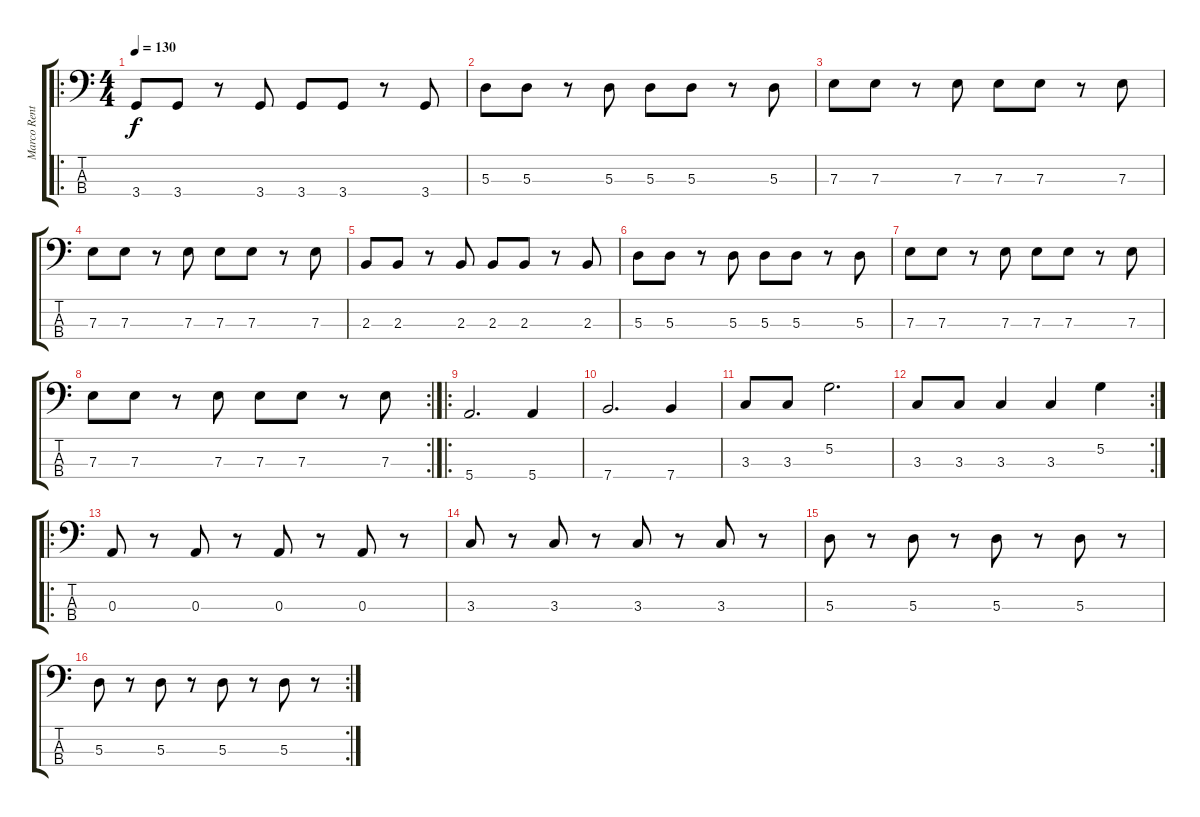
\track ("Marco Renteria" "Marco Rent") {instrument electricbassfinger}
\staff {score tabs}
\tuning (G2 D2 A1 E1) {hide}
\ro
\ts (4 4)
\tempo 130
\clef f4
\ks c
3.4.8{dy f} 3.4.8 r.8 3.4.8 3.4.8 3.4.8 r.8 3.4.8 |
5.3.8 5.3.8 r.8 5.3.8 5.3.8 5.3.8 r.8 5.3.8 |
7.3.8 7.3.8 r.8 7.3.8 7.3.8 7.3.8 r.8 7.3.8 |
7.3.8 7.3.8 r.8 7.3.8 7.3.8 7.3.8 r.8 7.3.8 |
2.3.8 2.3.8 r.8 2.3.8 2.3.8 2.3.8 r.8 2.3.8 |
5.3.8 5.3.8 r.8 5.3.8 5.3.8 5.3.8 r.8 5.3.8 |
7.3.8 7.3.8 r.8 7.3.8 7.3.8 7.3.8 r.8 7.3.8 |
\rc 2
7.3.8 7.3.8 r.8 7.3.8 7.3.8 7.3.8 r.8 7.3.8 |
\ro
5.4.2{d} 5.4.4 |
7.4.2{d} 7.4.4 |
3.3.8 3.3.8 5.2.2{d} |
\rc 2
3.3.8 3.3.8 3.3.4 3.3.4 5.2.4 |
\ro
0.3.8 r.8 0.3.8 r.8 0.3.8 r.8 0.3.8 r.8 |
3.3.8 r.8 3.3.8 r.8 3.3.8 r.8 3.3.8 r.8 |
5.3.8 r.8 5.3.8 r.8 5.3.8 r.8 5.3.8 r.8 |
\rc 2
5.3.8 r.8 5.3.8 r.8 5.3.8 r.8 5.3.8 r.8
